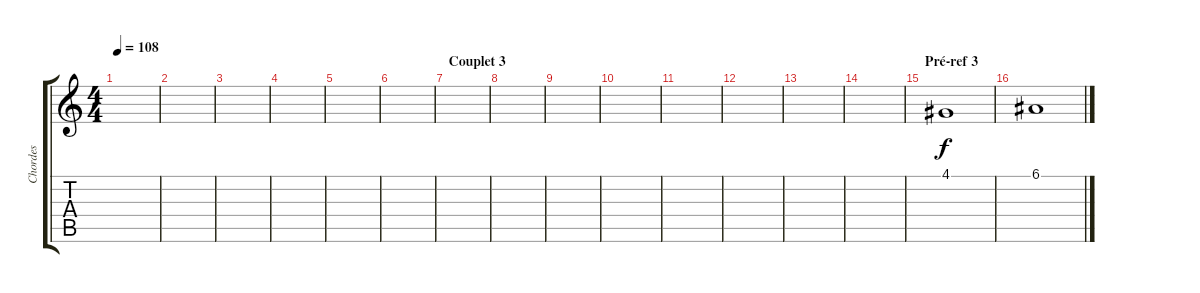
\track ("Chordes" "Chordes") {instrument stringensemble2}
\staff {score tabs}
\tuning (E4 B3 G3 D3 A2 E2) {hide}
\ts (4 4)
\tempo 108
\clef g2
\ks c
|
|
|
|
|
|
\section ("" "Couplet 3")
|
|
|
|
|
|
|
|
\section ("" "Pré-ref 3")
4.1.1{volume 13} |
6.1.1
